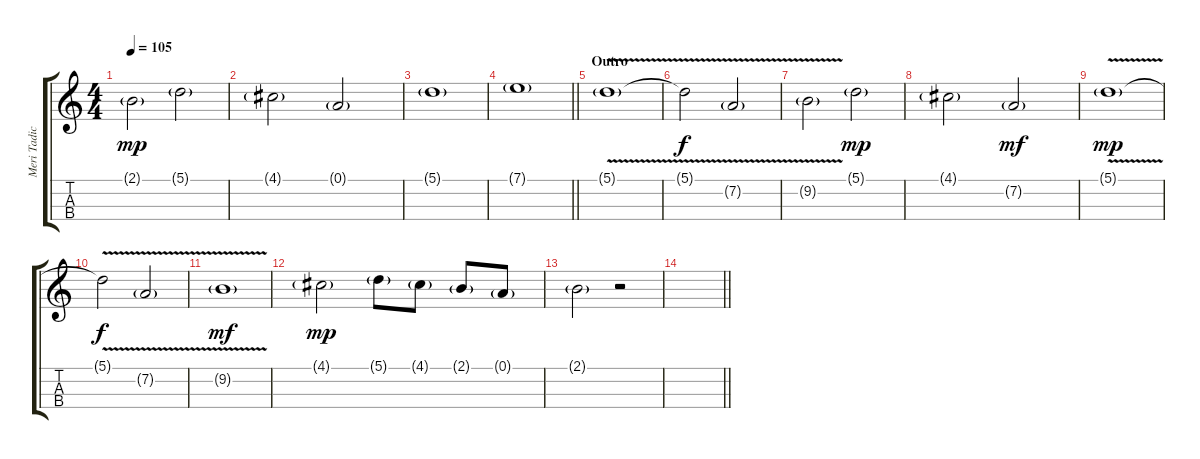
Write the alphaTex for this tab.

\track ("Meri Tadic" "Meri Tadic") {instrument cello}
\staff {score tabs}
\tuning (A4 D4 G3 C3) {hide}
\ts (4 4)
\tempo 105
\clef g2
\ks c
2.1{g}.2{dy mp} 5.1{g}.2 |
4.1{g}.2 0.1{g}.2 |
5.1{g}.1 |
\barLineRight lightlight
7.1{g}.1 |
\section ("" "Outro")
5.1{v g}.1 |
5.1{t}.2{dy f} 7.2{v g}.2 |
9.2{v g}.2 5.1{g}.2{dy mp} |
4.1{g}.2 7.2{g}.2{dy mf} |
5.1{v g}.1{dy mp} |
5.1{t}.2{dy f} 7.2{v g}.2 |
9.2{v g}.1{dy mf} |
4.1{g}.2{dy mp} 5.1{g}.8 4.1{g}.8 2.1{g}.8 0.1{g}.8 |
2.1{g}.2 r.2 |
\barLineRight lightlight
